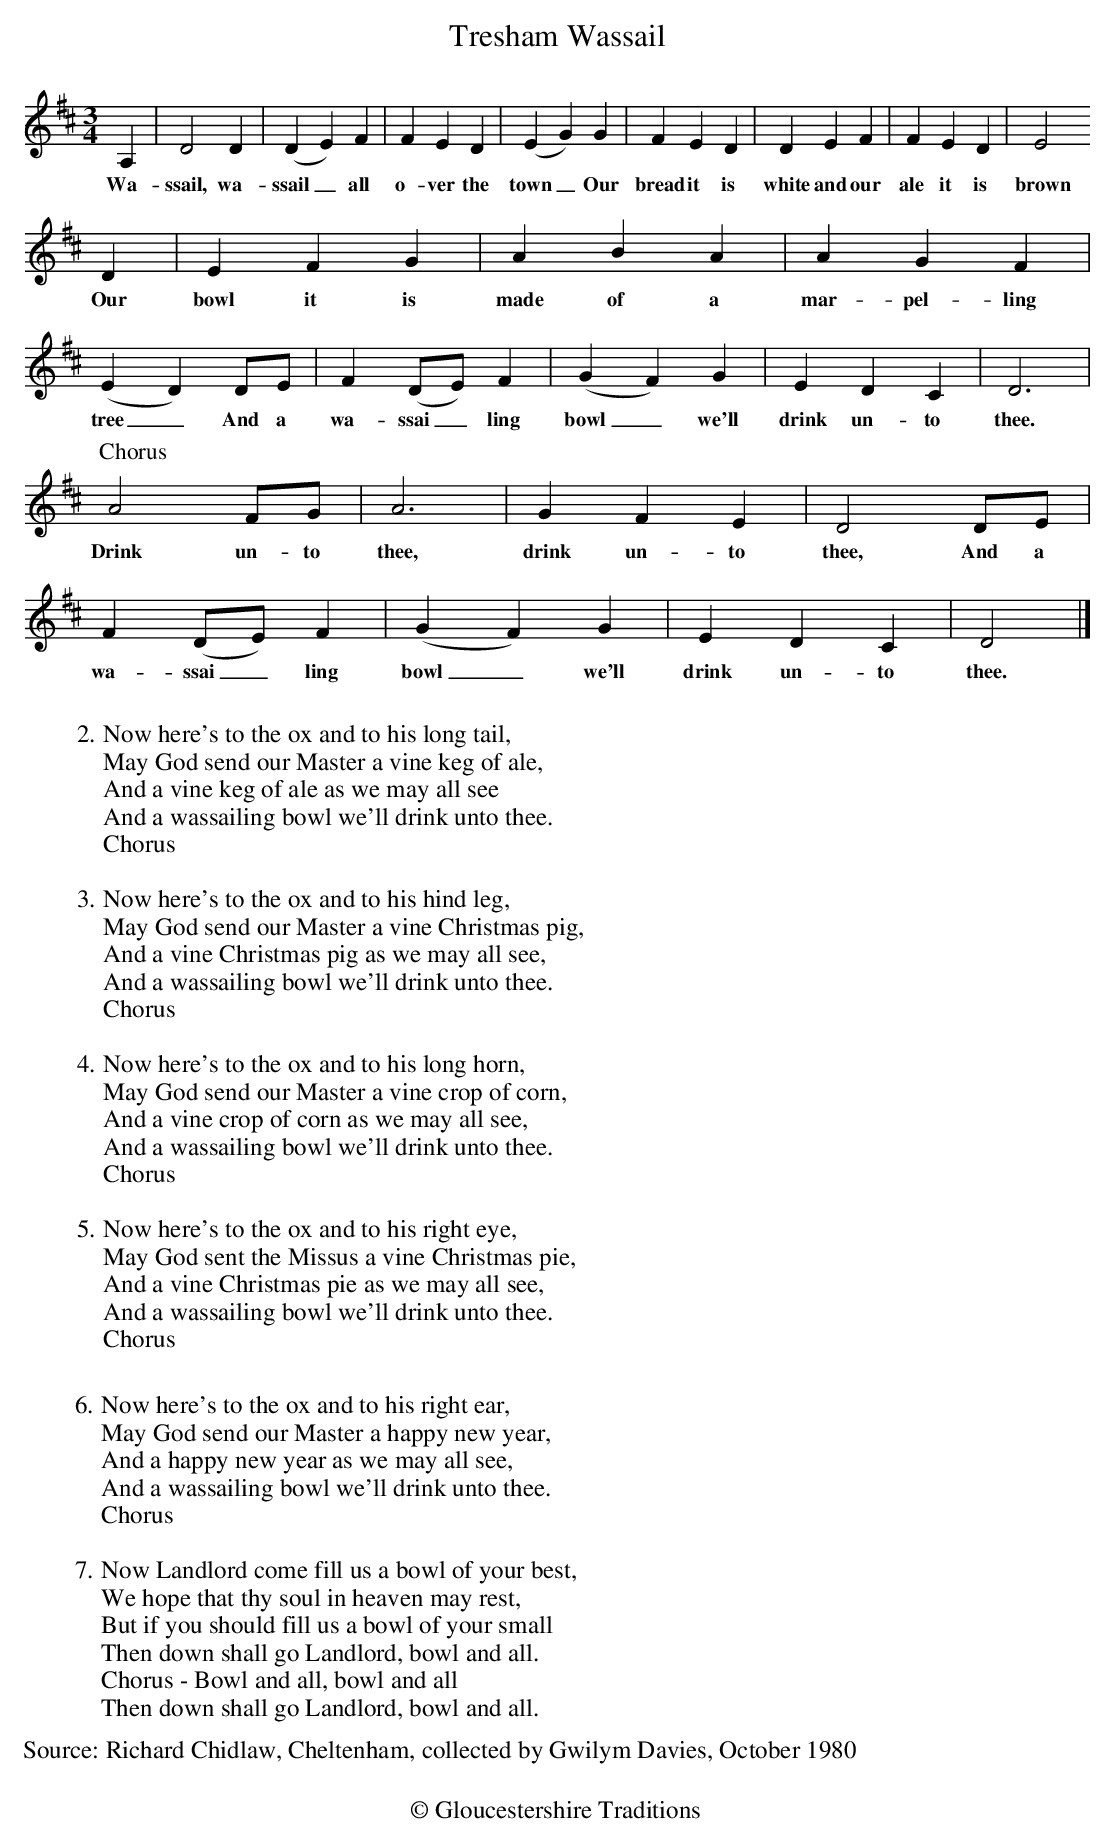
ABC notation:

X:1
T:Tresham Wassail
M:3/4
L:1/4
K:Dmaj
A, | D2D | (DE)F | FED | (EG)G | FED | DEF | FED | E2
w:Wa-ssail, wa-ssail_ all o-ver the town_ Our bread it is white and our ale it is brown
D | EFG | ABA | AGF | (ED)D/2E/2 | F(D/2E/2)F | (GF)G | EDC | D3 |
w:Our bowl it is made of a mar-pel-ling tree_ And a wa-ssai_ling bowl_ we'll drink un-to thee.
[P:Chorus]A2F/2G/2 | A3 | GFE | D2D/2E/2 | F(D/2E/2)F | (GF)G | EDC | D2 |]
w:Drink un-to thee, drink un-to thee, And a wa-ssai_ling bowl_ we'll drink un-to thee.
%%text
%%text
%%text
W:2.Now here's to the ox and to his long tail,
W:May God send our Master a vine keg of ale,
W:And a vine keg of ale as we may all see
W:And a wassailing bowl we'll drink unto thee.
W:Chorus
W:
W:3.Now here's to the ox and to his hind leg,
W:May God send our Master a vine Christmas pig,
W:And a vine Christmas pig as we may all see,
W:And a wassailing bowl we'll drink unto thee.
W:Chorus
W:
W:4.Now here's to the ox and to his long horn,
W:May God send our Master a vine crop of corn,
W:And a vine crop of corn as we may all see,
W:And a wassailing bowl we'll drink unto thee.
W:Chorus
W:
W:5.Now here's to the ox and to his right eye,
W:May God sent the Missus a vine Christmas pie,
W:And a vine Christmas pie as we may all see,
W:And a wassailing bowl we'll drink unto thee.
W:Chorus
W:
W:6.Now here's to the ox and to his right ear,
W:May God send our Master a happy new year,
W:And a happy new year as we may all see,
W:And a wassailing bowl we'll drink unto thee.
W:Chorus
W:
W:7.Now Landlord come fill us a bowl of your best,
W:We hope that thy soul in heaven may rest,
W:But if you should fill us a bowl of your small
W:Then down shall go Landlord, bowl and all.
W:Chorus - Bowl and all, bowl and all
W:Then down shall go Landlord, bowl and all.
